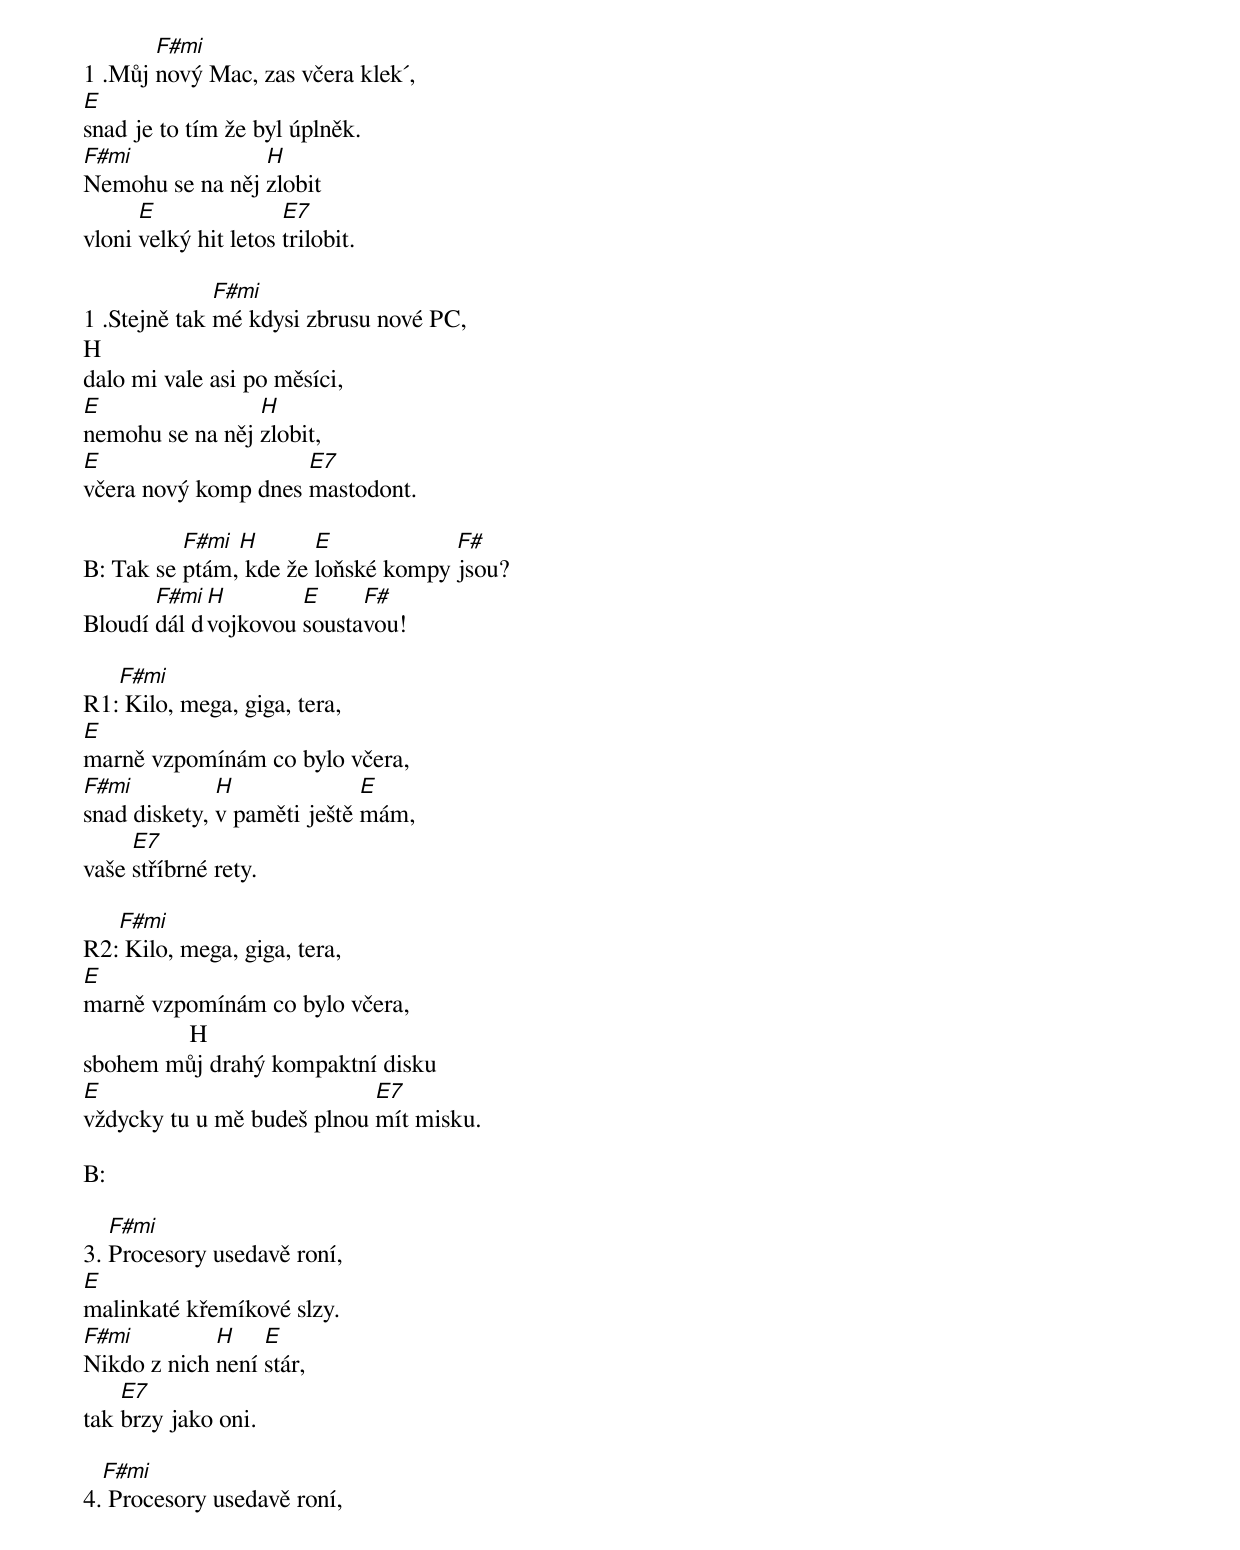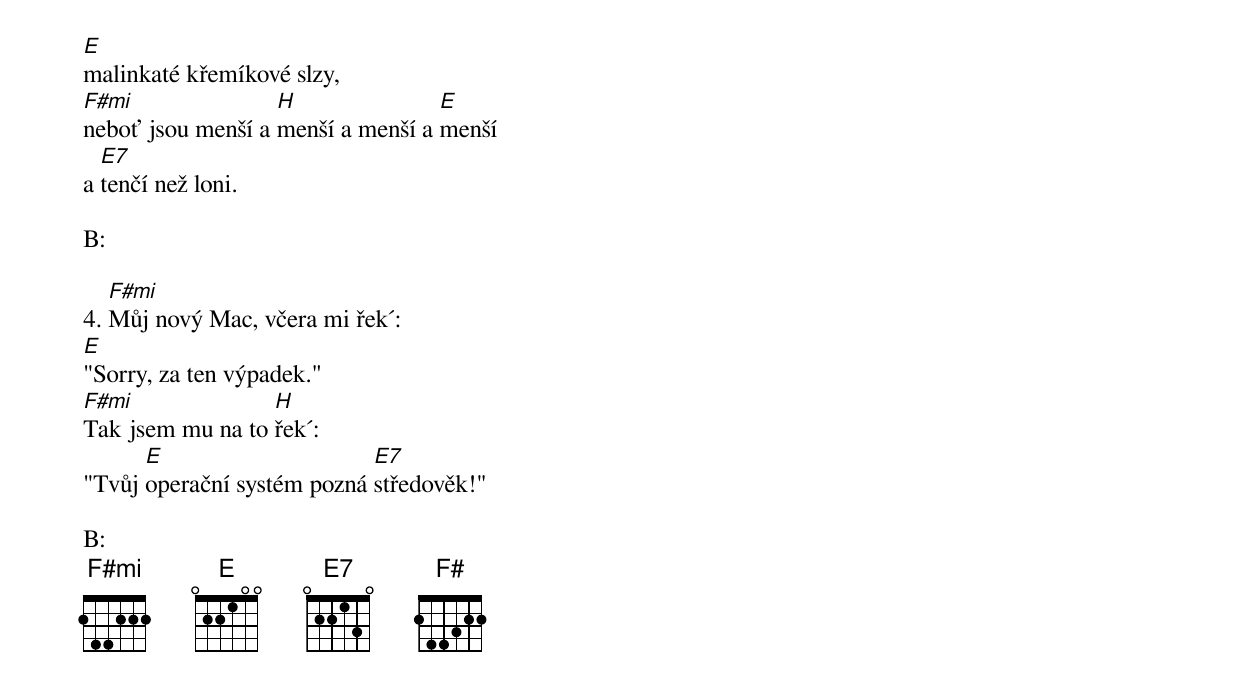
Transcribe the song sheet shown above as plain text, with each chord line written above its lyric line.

       F#mi
1 .Můj nový Mac, zas včera klek´,
E
snad je to tím že byl úplněk.
F#mi             H
Nemohu se na něj zlobit
      E               E7
vloni velký hit letos trilobit.

              F#mi
1 .Stejně tak mé kdysi zbrusu nové PC,
H
dalo mi vale asi po měsíci,
E                H
nemohu se na něj zlobit,
E                    E7
včera nový komp dnes mastodont.

          F#mi H       E            F#
B: Tak se ptám, kde že loňské kompy jsou?
       F#mi H        E     F#
Bloudí dál dvojkovou soustavou!

   F#mi
R1: Kilo, mega, giga, tera,
E
marně vzpomínám co bylo včera,
F#mi          H              E
snad diskety, v paměti ještě mám,
     E7
vaše stříbrné rety.

   F#mi
R2: Kilo, mega, giga, tera,
E
marně vzpomínám co bylo včera,
                 H
sbohem můj drahý kompaktní disku
E                           E7
vždycky tu u mě budeš plnou mít misku.

B:

   F#mi
3. Procesory usedavě roní,
E
malinkaté křemíkové slzy.
F#mi         H    E
Nikdo z nich není stár,
    E7
tak brzy jako oni.

  F#mi
4. Procesory usedavě roní,
E
malinkaté křemíkové slzy,
F#mi               H               E
neboť jsou menší a menší a menší a menší
  E7
a tenčí než loni.

B:

   F#mi
4. Můj nový Mac, včera mi řek´:
E
"Sorry, za ten výpadek."
F#mi              H
Tak jsem mu na to řek´:
      E                     E7
"Tvůj operační systém pozná středověk!"

B:
